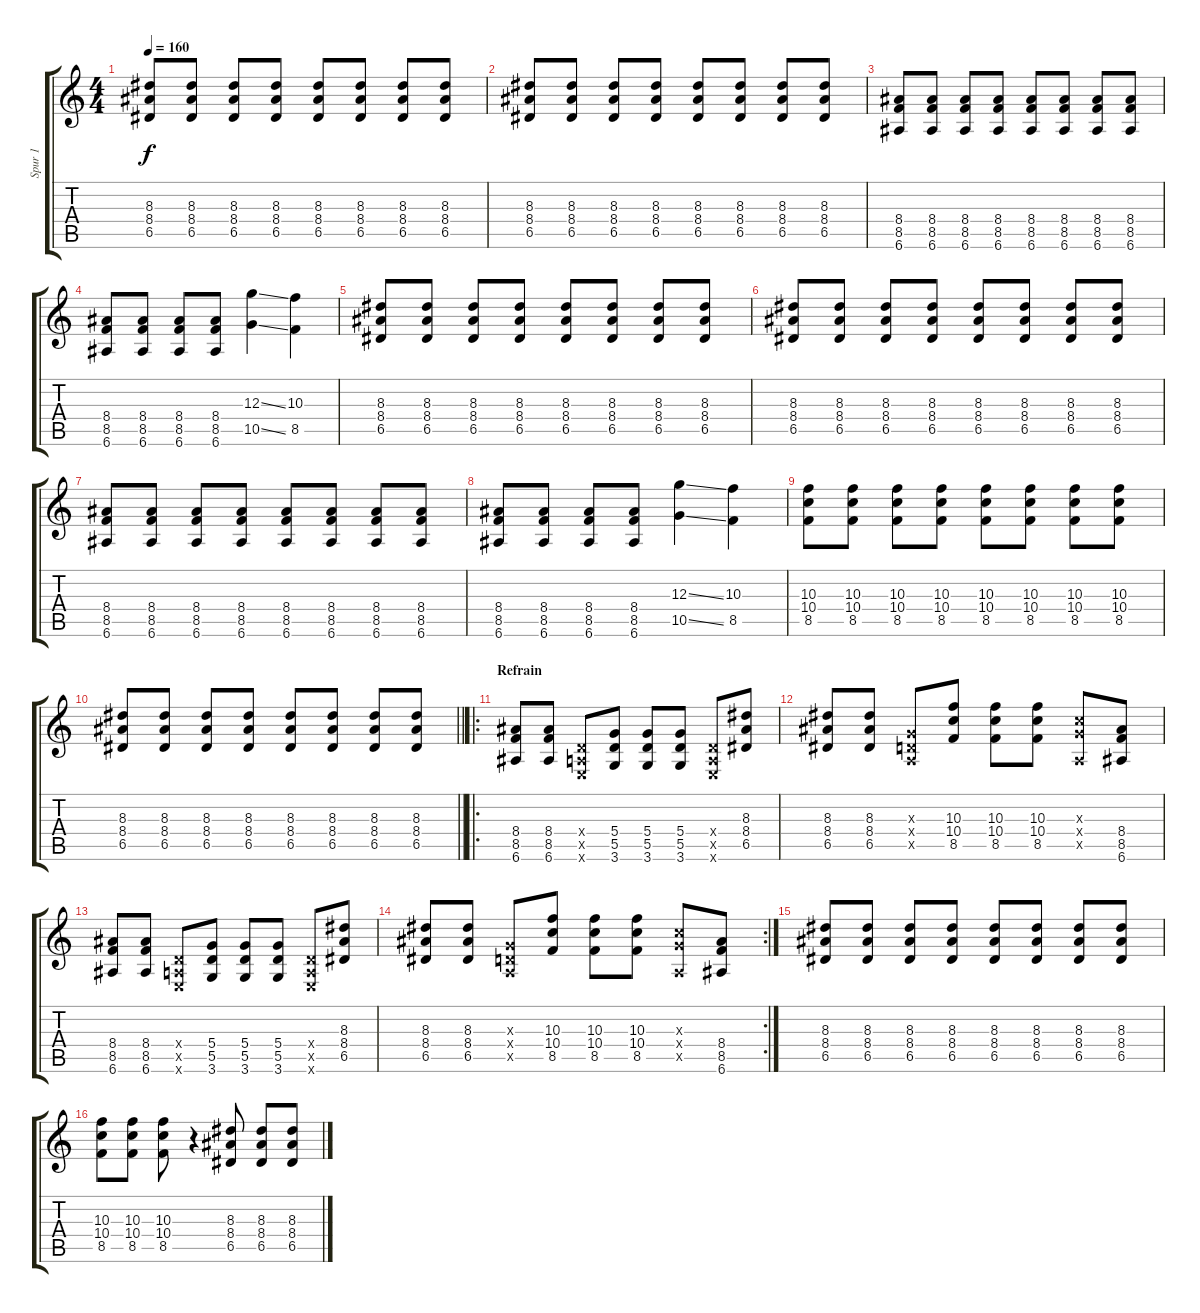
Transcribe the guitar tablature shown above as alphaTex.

\track ("Spur 1" "Spur 1") {instrument distortionguitar}
\staff {score tabs}
\tuning (E4 B3 G3 D3 A2 E2) {hide}
\ts (4 4)
\tempo 160
\clef g2
\ks c
(8.3 8.4 6.5).8{dy f} (8.3 8.4 6.5).8 (8.3 8.4 6.5).8 (8.3 8.4 6.5).8 (8.3 8.4 6.5).8 (8.3 8.4 6.5).8 (8.3 8.4 6.5).8 (8.3 8.4 6.5).8 |
(8.3 8.4 6.5).8 (8.3 8.4 6.5).8 (8.3 8.4 6.5).8 (8.3 8.4 6.5).8 (8.3 8.4 6.5).8 (8.3 8.4 6.5).8 (8.3 8.4 6.5).8 (8.3 8.4 6.5).8 |
(8.4 8.5 6.6).8 (8.4 8.5 6.6).8 (8.4 8.5 6.6).8 (8.4 8.5 6.6).8 (8.4 8.5 6.6).8 (8.4 8.5 6.6).8 (8.4 8.5 6.6).8 (8.4 8.5 6.6).8 |
(8.4 8.5 6.6).8 (8.4 8.5 6.6).8 (8.4 8.5 6.6).8 (8.4 8.5 6.6).8 (12.3{ss} 10.5{ss}).4 (10.3 8.5).4 |
(8.3 8.4 6.5).8 (8.3 8.4 6.5).8 (8.3 8.4 6.5).8 (8.3 8.4 6.5).8 (8.3 8.4 6.5).8 (8.3 8.4 6.5).8 (8.3 8.4 6.5).8 (8.3 8.4 6.5).8 |
(8.3 8.4 6.5).8 (8.3 8.4 6.5).8 (8.3 8.4 6.5).8 (8.3 8.4 6.5).8 (8.3 8.4 6.5).8 (8.3 8.4 6.5).8 (8.3 8.4 6.5).8 (8.3 8.4 6.5).8 |
(8.4 8.5 6.6).8 (8.4 8.5 6.6).8 (8.4 8.5 6.6).8 (8.4 8.5 6.6).8 (8.4 8.5 6.6).8 (8.4 8.5 6.6).8 (8.4 8.5 6.6).8 (8.4 8.5 6.6).8 |
(8.4 8.5 6.6).8 (8.4 8.5 6.6).8 (8.4 8.5 6.6).8 (8.4 8.5 6.6).8 (12.3{ss} 10.5{ss}).4 (10.3 8.5).4 |
(10.3 10.4 8.5).8 (10.3 10.4 8.5).8 (10.3 10.4 8.5).8 (10.3 10.4 8.5).8 (10.3 10.4 8.5).8 (10.3 10.4 8.5).8 (10.3 10.4 8.5).8 (10.3 10.4 8.5).8 |
\barLineRight lightlight
(8.3 8.4 6.5).8 (8.3 8.4 6.5).8 (8.3 8.4 6.5).8 (8.3 8.4 6.5).8 (8.3 8.4 6.5).8 (8.3 8.4 6.5).8 (8.3 8.4 6.5).8 (8.3 8.4 6.5).8 |
\ro
\section ("" "Refrain")
(8.4 8.5 6.6).8 (8.4 8.5 6.6).8 (0.4{x} 0.5{x} 0.6{x}).8 (5.4 5.5 3.6).8 (5.4 5.5 3.6).8 (5.4 5.5 3.6).8 (0.4{x} 0.5{x} 0.6{x}).8 (8.3 8.4 6.5).8 |
(8.3 8.4 6.5).8 (8.3 8.4 6.5).8 (0.3{x} 0.4{x} 0.5{x}).8 (10.3 10.4 8.5).8 (10.3 10.4 8.5).8 (10.3 10.4 8.5).8 (0.3{x} 10.4{x} 0.5{x}).8 (8.4 8.5 6.6).8 |
(8.4 8.5 6.6).8 (8.4 8.5 6.6).8 (0.4{x} 0.5{x} 0.6{x}).8 (5.4 5.5 3.6).8 (5.4 5.5 3.6).8 (5.4 5.5 3.6).8 (0.4{x} 0.5{x} 0.6{x}).8 (8.3 8.4 6.5).8 |
\rc 2
(8.3 8.4 6.5).8 (8.3 8.4 6.5).8 (0.3{x} 0.4{x} 0.5{x}).8 (10.3 10.4 8.5).8 (10.3 10.4 8.5).8 (10.3 10.4 8.5).8 (0.3{x} 10.4{x} 0.5{x}).8 (8.4 8.5 6.6).8 |
(8.3 8.4 6.5).8 (8.3 8.4 6.5).8 (8.3 8.4 6.5).8 (8.3 8.4 6.5).8 (8.3 8.4 6.5).8 (8.3 8.4 6.5).8 (8.3 8.4 6.5).8 (8.3 8.4 6.5).8 |
(10.3 10.4 8.5).8 (10.3 10.4 8.5).8 (10.3 10.4 8.5).8 r.4 (8.3 8.4 6.5).8 (8.3 8.4 6.5).8 (8.3 8.4 6.5).8
